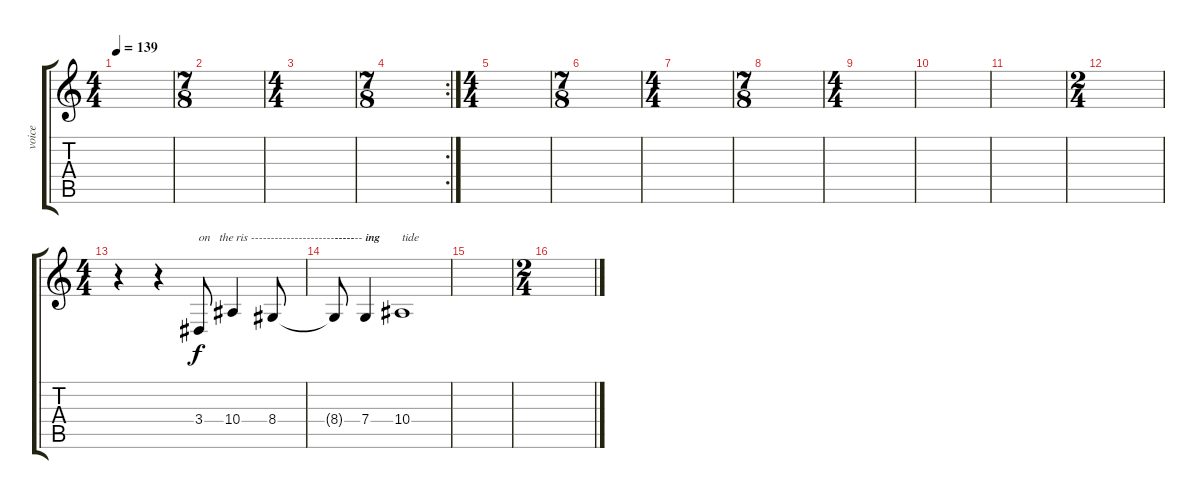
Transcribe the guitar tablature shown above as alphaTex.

\track ("voice" "voice") {instrument accordion}
\staff {score tabs}
\tuning (D4 A3 F3 C3 G2 D2) {hide}
\ts (4 4)
\tempo 139
\clef g2
\ks c
|
\ts (7 8)
|
\ts (4 4)
|
\rc 2
\ts (7 8)
|
\ts (4 4)
|
\ts (7 8)
|
\ts (4 4)
|
\ts (7 8)
|
\ts (4 4)
|
|
|
\ts (2 4)
|
\ts (4 4)
r.4 r.4 3.4.8{txt "on   the ris ---------------------------- ing"} 10.4.4 8.4.8 |
8.4{t}.8{txt "-----"} 7.4.4{txt "ing"} 10.4.1{txt "tide"} |
|
\ts (2 4)
